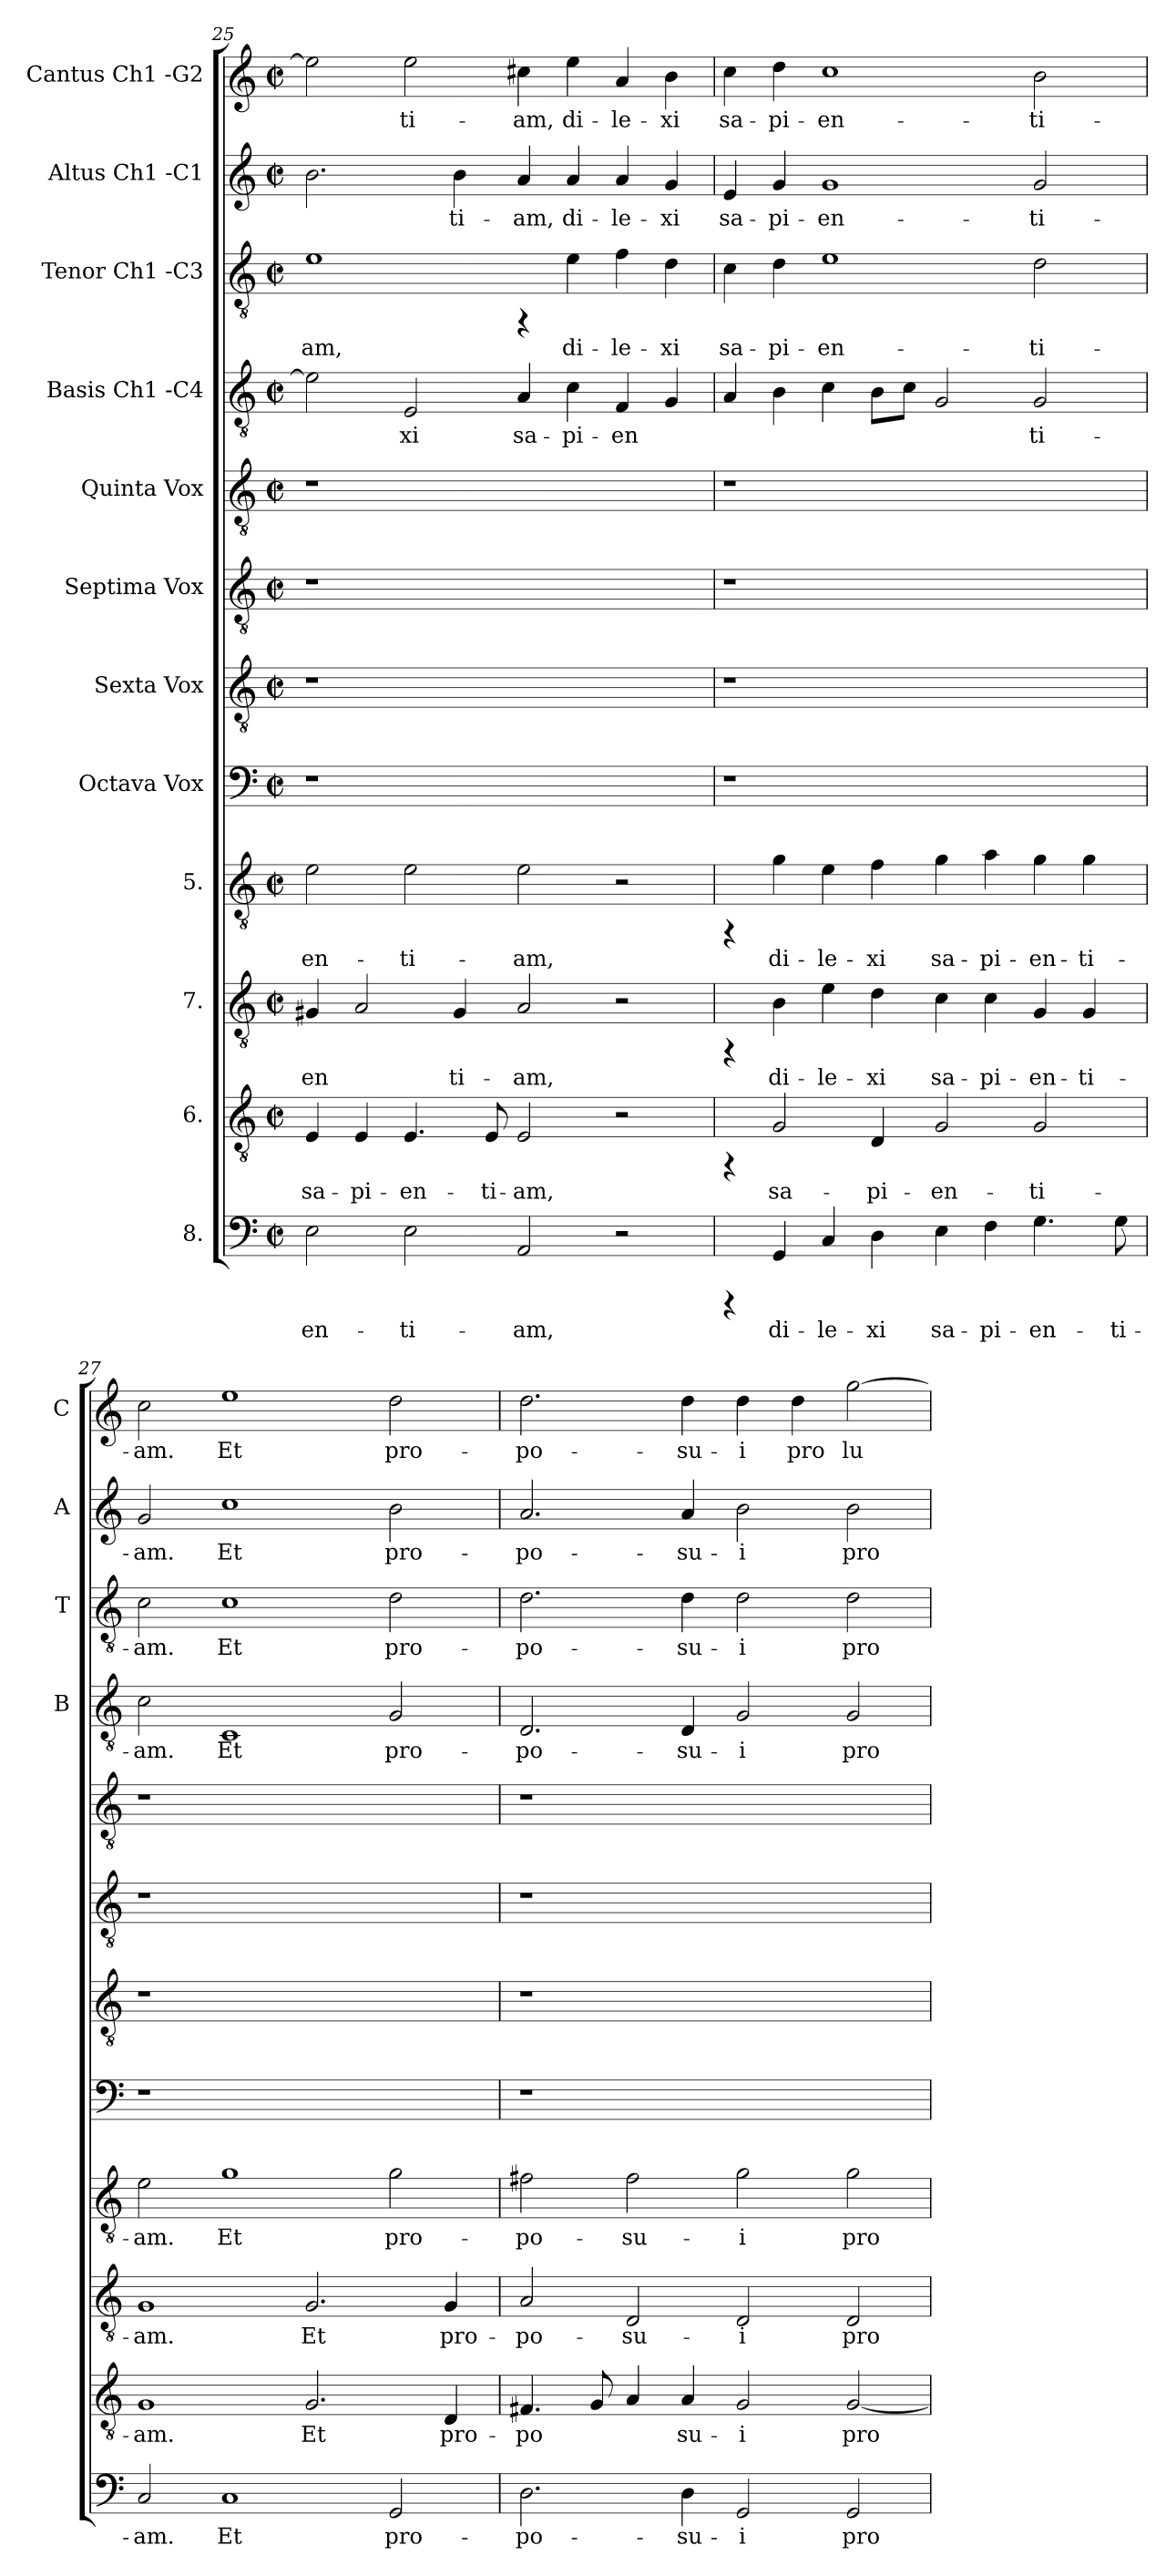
**kern	**text	**kern	**text	**kern	**text	**kern	**text	**kern	**kern	**kern	**kern	**kern	**text	**kern	**text	**kern	**text	**kern	**text
*part12	*part12	*part11	*part11	*part10	*part10	*part9	*part9	*part8	*part7	*part6	*part5	*part4	*part4	*part3	*part3	*part2	*part2	*part1	*part1
*staff12	*staff12	*staff11	*staff11	*staff10	*staff10	*staff9	*staff9	*staff8	*staff7	*staff6	*staff5	*staff4	*staff4	*staff3	*staff3	*staff2	*staff2	*staff1	*staff1
*I"8.	*	*I"6.	*	*I"7.	*	*I"5.	*	*I"Octava  Vox	*I"Sexta  Vox	*I"Septima  Vox	*I"Quinta  Vox	*I"Basis  Ch1 -C4	*	*I"Tenor  Ch1 -C3	*	*I"Altus  Ch1 -C1	*	*I"Cantus  Ch1 -G2	*
*	*	*	*	*	*	*	*	*	*	*	*	*I'B	*	*I'T	*	*I'A	*	*I'C	*
*clefF4	*	*clefGv2	*	*clefGv2	*	*clefGv2	*	*clefF4	*clefGv2	*clefGv2	*clefGv2	*clefGv2	*	*clefGv2	*	*clefG2	*	*clefG2	*
*k[]	*	*k[]	*	*k[]	*	*k[]	*	*k[]	*k[]	*k[]	*k[]	*k[]	*	*k[]	*	*k[]	*	*k[]	*
*C:	*	*C:	*	*C:	*	*C:	*	*C:	*C:	*C:	*C:	*C:	*	*C:	*	*C:	*	*C:	*
*M2/2	*	*M2/2	*	*M2/2	*	*M2/2	*	*M2/2	*M2/2	*M2/2	*M2/2	*M2/2	*	*M2/2	*	*M2/2	*	*M2/2	*
*met(c|)	*	*met(c|)	*	*met(c|)	*	*met(c|)	*	*met(c|)	*met(c|)	*met(c|)	*met(c|)	*met(c|)	*	*met(c|)	*	*met(c|)	*	*met(c|)	*
=25	=25	=25	=25	=25	=25	=25	=25	=25	=25	=25	=25	=25	=25	=25	=25	=25	=25	=25	=25
!	!LO:LY:b:cj	!	!LO:LY:b:cj	!	!LO:LY:b:cj	!	!LO:LY:b:cj	!	!	!	!	!	!LO:LY:b:cj	!	!LO:LY:b:cj	!	!LO:LY:b:cj	!	!LO:LY:b:cj
2E\	-en-	4E/	sa-	4G#X/	-en-	2e\	-en-	1r	1r	1r	1r	2e\]	--	1e	-am,	2.b\	--	2ee\]	--
!	!	!	!LO:LY:b:cj	!	!LO:LY:b:cj	!	!	!	!	!	!	!	!	!	!	!	!	!	!
.	.	4E/	-pi-	2A/	--	.	.	.	.	.	.	.	.	.	.	.	.	.	.
!	!LO:LY:b:cj	!	!LO:LY:b:cj	!	!	!	!LO:LY:b:cj	!	!	!	!	!	!LO:LY:b:cj	!	!	!	!	!	!LO:LY:b:cj
2E\	-ti-	4.E/	-en-	.	.	2e\	-ti-	.	.	.	.	2E/	-xi	.	.	.	.	2ee\	-ti-
!	!	!	!	!	!LO:LY:b:cj	!	!	!	!	!	!	!	!	!	!	!	!LO:LY:b:cj	!	!
.	.	.	.	4G#/	-ti-	.	.	.	.	.	.	.	.	.	.	4b\	-ti-	.	.
!	!	!	!LO:LY:b:cj	!	!	!	!	!	!	!	!	!	!	!	!	!	!	!	!
.	.	8E/	-ti-	.	.	.	.	.	.	.	.	.	.	.	.	.	.	.	.
!	!LO:LY:b:cj	!	!LO:LY:b:cj	!	!LO:LY:b:cj	!	!LO:LY:b:cj	!	!	!	!	!	!LO:LY:b:cj	!	!	!	!LO:LY:b:cj	!	!LO:LY:b:cj
2AA/	-am,	2E/	-am,	2A/	-am,	2e\	-am,	1ryy	1ryy	1ryy	1ryy	4A/	sa-	4rFF	.	4a/	-am,	4cc#X\	-am,
!	!	!	!	!	!	!	!	!	!	!	!	!	!LO:LY:b:cj	!	!LO:LY:b:cj	!	!LO:LY:b:cj	!	!LO:LY:b:cj
.	.	.	.	.	.	.	.	.	.	.	.	4c\	-pi-	4e\	di-	4a/	di-	4ee\	di-
!	!	!	!	!	!	!	!	!	!	!	!	!	!LO:LY:b:cj	!	!LO:LY:b:cj	!	!LO:LY:b:cj	!	!LO:LY:b:cj
2r	.	2r	.	2r	.	2r	.	.	.	.	.	4F/	-en-	4f\	-le-	4a/	-le-	4a/	-le-
!	!	!	!	!	!	!	!	!	!	!	!	!	!LO:LY:b:cj	!	!LO:LY:b:cj	!	!LO:LY:b:cj	!	!LO:LY:b:cj
.	.	.	.	.	.	.	.	.	.	.	.	4G/	--	4d\	-xi	4g/	-xi	4b\	-xi
!!LO:PB:g=z
=26	=26	=26	=26	=26	=26	=26	=26	=26	=26	=26	=26	=26	=26	=26	=26	=26	=26	=26	=26
!	!	!	!	!	!	!	!	!	!	!	!	!	!LO:LY:b:cj	!	!LO:LY:b:cj	!	!LO:LY:b:cj	!	!LO:LY:b:cj
4rCCC	.	4rFF	.	4rFF	.	4rFF	.	1r	1r	1r	1r	4A/	--	4c\	sa-	4e/	sa-	4cc\	sa-
!	!LO:LY:b:cj	!	!LO:LY:b:cj	!	!LO:LY:b:cj	!	!LO:LY:b:cj	!	!	!	!	!	!LO:LY:b:cj	!	!LO:LY:b:cj	!	!LO:LY:b:cj	!	!LO:LY:b:cj
4GG/	di-	2G/	sa-	4B\	di-	4g\	di-	.	.	.	.	4B\	--	4d\	-pi-	4g/	-pi-	4dd\	-pi-
!	!LO:LY:b:cj	!	!	!	!LO:LY:b:cj	!	!LO:LY:b:cj	!	!	!	!	!	!LO:LY:b:cj	!	!LO:LY:b:cj	!	!LO:LY:b:cj	!	!LO:LY:b:cj
4C/	-le-	.	.	4e\	-le-	4e\	-le-	.	.	.	.	4c\	--	1e	-en-	1g	-en-	1cc	-en-
!	!LO:LY:b:cj	!	!LO:LY:b:cj	!	!LO:LY:b:cj	!	!LO:LY:b:cj	!	!	!	!	!	!LO:LY:b:cj	!	!	!	!	!	!
4D\	-xi	4D/	-pi-	4d\	-xi	4f\	-xi	.	.	.	.	8B\L	--	.	.	.	.	.	.
!	!	!	!	!	!	!	!	!	!	!	!	!	!LO:LY:b:cj	!	!	!	!	!	!
.	.	.	.	.	.	.	.	.	.	.	.	8c\J	--	.	.	.	.	.	.
!	!LO:LY:b:cj	!	!LO:LY:b:cj	!	!LO:LY:b:cj	!	!LO:LY:b:cj	!	!	!	!	!	!LO:LY:b:cj	!	!	!	!	!	!
4E\	sa-	2G/	-en-	4c\	sa-	4g\	sa-	1ryy	1ryy	1ryy	1ryy	2G/	--	.	.	.	.	.	.
!	!LO:LY:b:cj	!	!	!	!LO:LY:b:cj	!	!LO:LY:b:cj	!	!	!	!	!	!	!	!	!	!	!	!
4F\	-pi-	.	.	4c\	-pi-	4a\	-pi-	.	.	.	.	.	.	.	.	.	.	.	.
!	!LO:LY:b:cj	!	!LO:LY:b:cj	!	!LO:LY:b:cj	!	!LO:LY:b:cj	!	!	!	!	!	!LO:LY:b:cj	!	!LO:LY:b:cj	!	!LO:LY:b:cj	!	!LO:LY:b:cj
4.G\	-en-	2G/	-ti-	4G/	-en-	4g\	-en-	.	.	.	.	2G/	-ti-	2d\	-ti-	2g/	-ti-	2b\	-ti-
!	!	!	!	!	!LO:LY:b:cj	!	!LO:LY:b:cj	!	!	!	!	!	!	!	!	!	!	!	!
.	.	.	.	4G/	-ti-	4g\	-ti-	.	.	.	.	.	.	.	.	.	.	.	.
!	!LO:LY:b:cj	!	!	!	!	!	!	!	!	!	!	!	!	!	!	!	!	!	!
8G\	-ti-	.	.	.	.	.	.	.	.	.	.	.	.	.	.	.	.	.	.
=27	=27	=27	=27	=27	=27	=27	=27	=27	=27	=27	=27	=27	=27	=27	=27	=27	=27	=27	=27
!	!LO:LY:b:cj	!	!LO:LY:b:cj	!	!LO:LY:b:cj	!	!LO:LY:b:cj	!	!	!	!	!	!LO:LY:b:cj	!	!LO:LY:b:cj	!	!LO:LY:b:cj	!	!LO:LY:b:cj
2C/	-am.	1G	-am.	1G	-am.	2e\	-am.	1r	1r	1r	1r	2c\	-am.	2c\	-am.	2g/	-am.	2cc\	-am.
!	!LO:LY:b:cj	!	!	!	!	!	!LO:LY:b:cj	!	!	!	!	!	!LO:LY:b:cj	!	!LO:LY:b:cj	!	!LO:LY:b:cj	!	!LO:LY:b:cj
1C	Et	.	.	.	.	1g	Et	.	.	.	.	1C	Et	1c	Et	1cc	Et	1ee	Et
!	!	!	!LO:LY:b:cj	!	!LO:LY:b:cj	!	!	!	!	!	!	!	!	!	!	!	!	!	!
.	.	2.G/	Et	2.G/	Et	.	.	1ryy	1ryy	1ryy	1ryy	.	.	.	.	.	.	.	.
!	!LO:LY:b:cj	!	!	!	!	!	!LO:LY:b:cj	!	!	!	!	!	!LO:LY:b:cj	!	!LO:LY:b:cj	!	!LO:LY:b:cj	!	!LO:LY:b:cj
2GG/	pro-	.	.	.	.	2g\	pro-	.	.	.	.	2G/	pro-	2d\	pro-	2b\	pro-	2dd\	pro-
!	!	!	!LO:LY:b:cj	!	!LO:LY:b:cj	!	!	!	!	!	!	!	!	!	!	!	!	!	!
.	.	4D/	pro-	4G/	pro-	.	.	.	.	.	.	.	.	.	.	.	.	.	.
=28	=28	=28	=28	=28	=28	=28	=28	=28	=28	=28	=28	=28	=28	=28	=28	=28	=28	=28	=28
!	!LO:LY:b:cj	!	!LO:LY:b:cj	!	!LO:LY:b:cj	!	!LO:LY:b:cj	!	!	!	!	!	!LO:LY:b:cj	!	!LO:LY:b:cj	!	!LO:LY:b:cj	!	!LO:LY:b:cj
2.D\	-po-	4.F#X/	-po-	2A/	-po-	2f#X\	-po-	1r	1r	1r	1r	2.D/	-po-	2.d\	-po-	2.a/	-po-	2.dd\	-po-
!	!	!	!LO:LY:b:cj	!	!	!	!	!	!	!	!	!	!	!	!	!	!	!	!
.	.	8G/	--	.	.	.	.	.	.	.	.	.	.	.	.	.	.	.	.
!	!	!	!LO:LY:b:cj	!	!LO:LY:b:cj	!	!LO:LY:b:cj	!	!	!	!	!	!	!	!	!	!	!	!
.	.	4A/	--	2D/	-su-	2f#\	-su-	.	.	.	.	.	.	.	.	.	.	.	.
!	!LO:LY:b:cj	!	!LO:LY:b:cj	!	!	!	!	!	!	!	!	!	!LO:LY:b:cj	!	!LO:LY:b:cj	!	!LO:LY:b:cj	!	!LO:LY:b:cj
4D\	-su-	4A/	-su-	.	.	.	.	.	.	.	.	4D/	-su-	4d\	-su-	4a/	-su-	4dd\	-su-
!	!LO:LY:b:cj	!	!LO:LY:b:cj	!	!LO:LY:b:cj	!	!LO:LY:b:cj	!	!	!	!	!	!LO:LY:b:cj	!	!LO:LY:b:cj	!	!LO:LY:b:cj	!	!LO:LY:b:cj
2GG/	-i	2G/	-i	2D/	-i	2g\	-i	1ryy	1ryy	1ryy	1ryy	2G/	-i	2d\	-i	2b\	-i	4dd\	-i
!	!	!	!	!	!	!	!	!	!	!	!	!	!	!	!	!	!	!	!LO:LY:b:cj
.	.	.	.	.	.	.	.	.	.	.	.	.	.	.	.	.	.	4dd\	pro
!	!LO:LY:b:cj	!	!LO:LY:b:cj	!	!LO:LY:b:cj	!	!LO:LY:b:cj	!	!	!	!	!	!LO:LY:b:cj	!	!LO:LY:b:cj	!	!LO:LY:b:cj	!	!LO:LY:b:cj
2GG/	pro	[<2G/	pro	2D/	pro	2g\	pro	.	.	.	.	2G/	pro	2d\	pro	2b\	pro	[>2gg\	lu-
=	=	=	=	=	=	=	=	=	=	=	=	=	=	=	=	=	=	=	=
*-	*-	*-	*-	*-	*-	*-	*-	*-	*-	*-	*-	*-	*-	*-	*-	*-	*-	*-	*-
